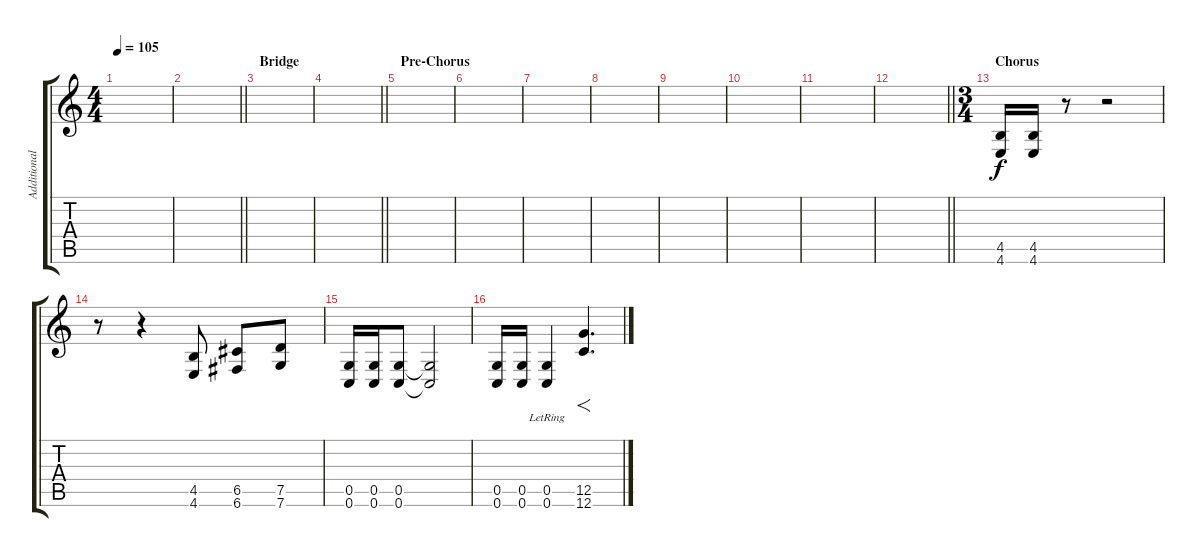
\track ("Additional Guitar" "Additional") {instrument distortionguitar bank 255}
\staff {score tabs}
\tuning (D4 A3 F3 C3 G2 C2) {hide}
\ts (4 4)
\tempo 105
\clef g2
\ks c
|
\barLineRight lightlight
|
\section ("" "Bridge")
|
\barLineRight lightlight
|
\section ("" "Pre-Chorus")
|
|
|
|
|
|
|
\barLineRight lightlight
|
\ts (3 4)
\section ("" "Chorus")
(4.5 4.6).16 (4.5 4.6).16 r.8 r.2 |
r.8 r.4 (4.5 4.6).8 (6.5 6.6).8 (7.5 7.6).8 |
(0.5 0.6).16 (0.5 0.6).16 (0.5 0.6).8 (0.5{t} 0.6{t}).2 |
(0.5 0.6).16 (0.5 0.6).16 (0.5{lr} 0.6{lr}).4 (12.5{ss} 12.6{ss}).4{f d}
